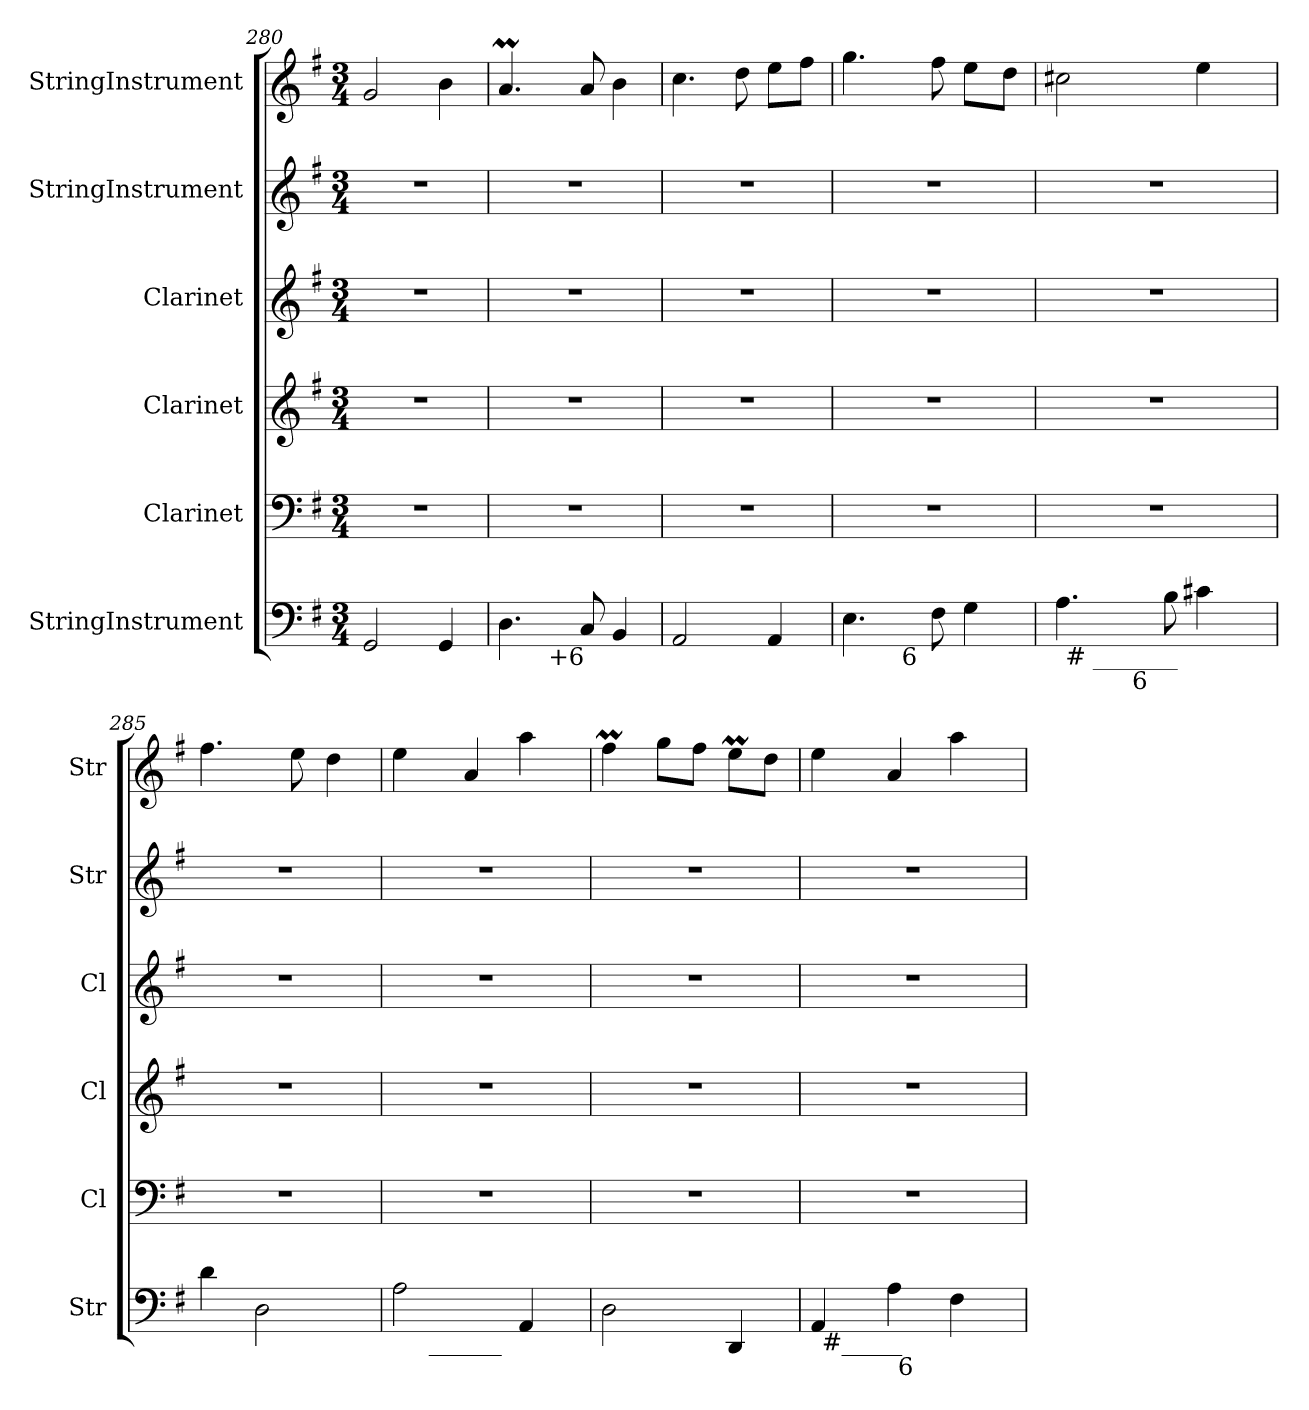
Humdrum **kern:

**kern	**kern	**kern	**kern	**kern	**kern
*part6	*part5	*part4	*part3	*part2	*part1
*staff6	*staff5	*staff4	*staff3	*staff2	*staff1
*I"StringInstrument	*I"Clarinet	*I"Clarinet	*I"Clarinet	*I"StringInstrument	*I"StringInstrument
*I'Str	*I'Cl	*I'Cl	*I'Cl	*I'Str	*I'Str
*clefF4	*clefF4	*clefG2	*clefG2	*clefG2	*clefG2
*	*ITrd1c2	*ITrd1c2	*ITrd1c2	*	*
*k[f#]	*k[b-]	*k[b-]	*k[b-]	*k[f#]	*k[f#]
*G:	*F:	*F:	*F:	*G:	*G:
*M3/4	*M3/4	*M3/4	*M3/4	*M3/4	*M3/4
=280	=280	=280	=280	=280	=280
2GG/	2.r	2.r	2.r	2.r	2g/
4GG/	.	.	.	.	4b\
=281	=281	=281	=281	=281	=281
*^	*	*	*	*	*
4.D\	4ryy	2.r	2.r	2.r	2.r	4.aM/
!	!LO:TX:b:t=+6	!	!	!	!	!
.	2ryy	.	.	.	.	.
8C/	.	.	.	.	.	8a/
4BB/	.	.	.	.	.	4b\
*v	*v	*	*	*	*	*
=282	=282	=282	=282	=282	=282
2AA/	2.r	2.r	2.r	2.r	4.cc\
.	.	.	.	.	8dd\
4AA/	.	.	.	.	8ee\L
.	.	.	.	.	8ff#\J
=283	=283	=283	=283	=283	=283
*^	*	*	*	*	*
4.E\	4ryy	2.r	2.r	2.r	2.r	4.gg\
.	64ryy	.	.	.	.	.
!	!LO:TX:b:t=6	!	!	!	!	!
.	4ryy	.	.	.	.	.
8F#\	.	.	.	.	.	8ff#\
4G\	.	.	.	.	.	8ee\L
.	8...ryy	.	.	.	.	.
.	.	.	.	.	.	8dd\J
=284	=284	=284	=284	=284	=284	=284
*^	*^	*	*	*	*	*
4.A\	64ryy	16ryy	4ryy	2.r	2.r	2.r	2.r	2cc#X\
!	!LO:TX:b:t=#	!	!	!	!	!	!	!
.	2ryy	.	.	.	.	.	.	.
.	.	64ryy	.	.	.	.	.	.
!	!	!LO:TX:b:t=_______	!	!	!	!	!	!
.	.	2ryy	.	.	.	.	.	.
!	!	!	!LO:TX:b:t=6	!	!	!	!	!
.	.	.	2ryy	.	.	.	.	.
8B\	.	.	.	.	.	.	.	.
4c#X\	.	.	.	.	.	.	.	4ee\
.	8...ryy	.	.	.	.	.	.	.
.	.	8ryy	.	.	.	.	.	.
.	.	32.ryy	.	.	.	.	.	.
*v	*v	*v	*v	*	*	*	*	*
!!LO:LB:g=z
=285	=285	=285	=285	=285	=285
4d\	2.r	2.r	2.r	2.r	4.ff#\
2D\	.	.	.	.	.
.	.	.	.	.	8ee\
.	.	.	.	.	4dd\
=286	=286	=286	=286	=286	=286
!LO:TX:b:t=#	!	!	!	!	!
*^	*	*	*	*	*
2A\	8ryy	2.r	2.r	2.r	2.r	4ee\
!	!LO:TX:b:t=______	!	!	!	!	!
.	2ryy	.	.	.	.	.
.	.	.	.	.	.	4a/
4AA/	.	.	.	.	.	4aa\
.	8ryy	.	.	.	.	.
*v	*v	*	*	*	*	*
=287	=287	=287	=287	=287	=287
2D\	2.r	2.r	2.r	2.r	4ff#m\
.	.	.	.	.	8gg\L
.	.	.	.	.	8ff#\J
4DD/	.	.	.	.	8eeM\L
.	.	.	.	.	8dd\J
=288	=288	=288	=288	=288	=288
*^	*	*	*	*	*
*	*^	*	*	*	*	*
*	*	*^	*	*	*	*	*
4AA/	64ryy	16ryy	4ryy	2.r	2.r	2.r	2.r	4ee\
!	!LO:TX:b:t=#	!	!	!	!	!	!	!
.	2ryy	.	.	.	.	.	.	.
!	!	!LO:TX:b:t=_____	!	!	!	!	!	!
.	.	2ryy	.	.	.	.	.	.
4A\	.	.	64ryy	.	.	.	.	4a/
!	!	!	!LO:TX:b:t=6	!	!	!	!	!
.	.	.	4ryy	.	.	.	.	.
4F#\	.	.	.	.	.	.	.	4aa\
.	8...ryy	.	8...ryy	.	.	.	.	.
.	.	8.ryy	.	.	.	.	.	.
*v	*v	*v	*v	*	*	*	*	*
=	=	=	=	=	=
*-	*-	*-	*-	*-	*-
